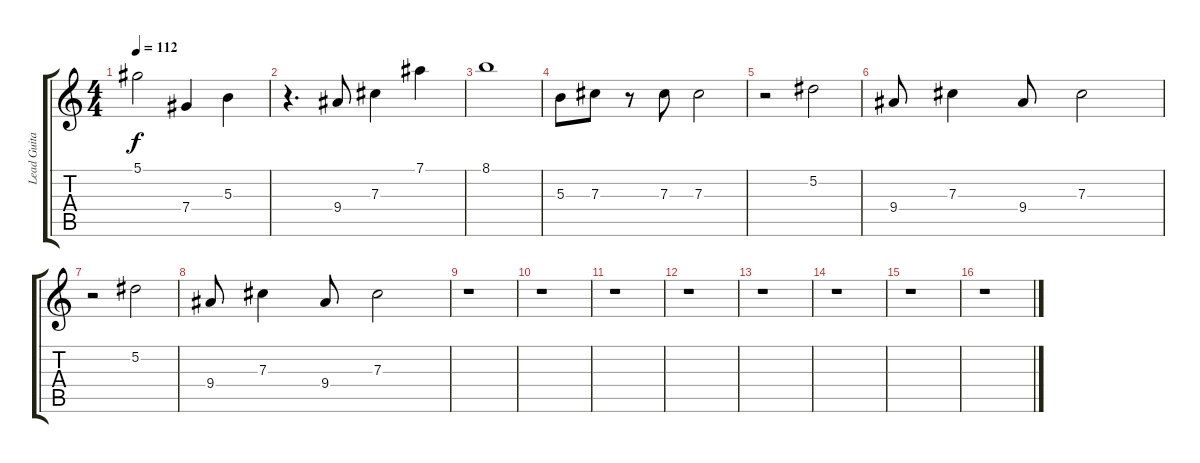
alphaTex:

\track ("Lead Guitar" "Lead Guita") {instrument acousticguitarsteel}
\staff {score tabs}
\tuning (Eb4 Bb3 Gb3 Db3 Ab2 Eb2) {hide}
\ts (4 4)
\tempo 112
\clef g2
\ks c
5.1.2{dy f} 7.4.4 5.3.4 |
r.4{d} 9.4.8 7.3.4 7.1.4 |
8.1.1 |
5.3.8 7.3.8 r.8 7.3.8 7.3.2 |
r.2 5.2.2 |
9.4.8 7.3.4 9.4.8 7.3.2 |
r.2 5.2.2 |
9.4.8 7.3.4 9.4.8 7.3.2 |
r.1 |
r.1 |
r.1 |
r.1 |
r.1 |
r.1 |
r.1 |
r.1
